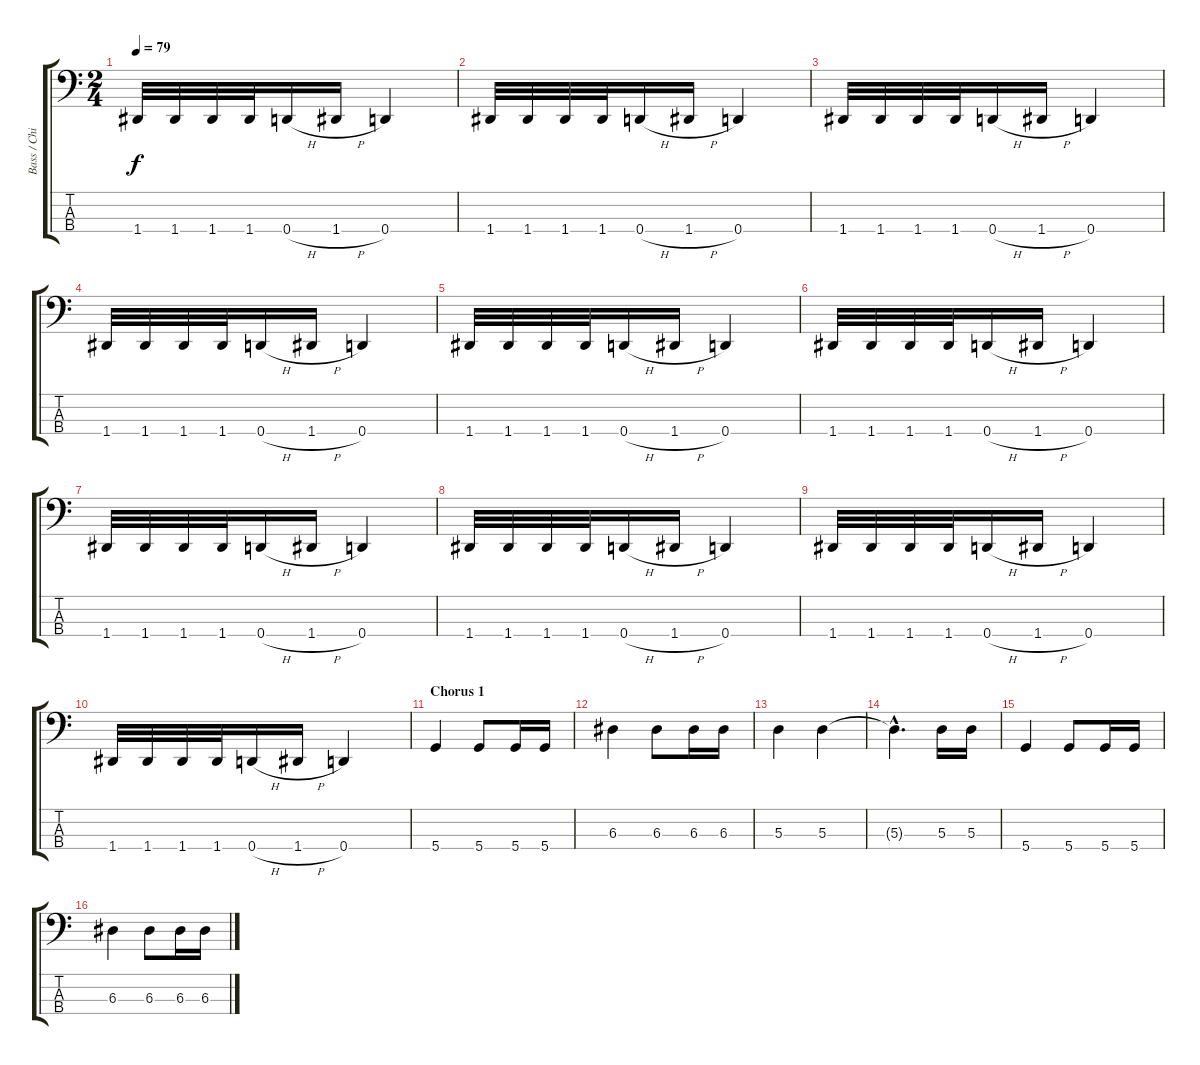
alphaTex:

\track ("Bass / Chi Cheng" "Bass / Chi") {instrument electricbassfinger}
\staff {score tabs}
\tuning (G2 D2 A1 D1) {hide}
\ts (2 4)
\tempo 79
\clef f4
\ks c
1.4.32{dy f} 1.4.32 1.4.32 1.4.32 0.4{h}.16 1.4{h}.16 0.4.4 |
1.4.32 1.4.32 1.4.32 1.4.32 0.4{h}.16 1.4{h}.16 0.4.4 |
1.4.32 1.4.32 1.4.32 1.4.32 0.4{h}.16 1.4{h}.16 0.4.4 |
1.4.32 1.4.32 1.4.32 1.4.32 0.4{h}.16 1.4{h}.16 0.4.4 |
1.4.32 1.4.32 1.4.32 1.4.32 0.4{h}.16 1.4{h}.16 0.4.4 |
1.4.32 1.4.32 1.4.32 1.4.32 0.4{h}.16 1.4{h}.16 0.4.4 |
1.4.32 1.4.32 1.4.32 1.4.32 0.4{h}.16 1.4{h}.16 0.4.4 |
1.4.32 1.4.32 1.4.32 1.4.32 0.4{h}.16 1.4{h}.16 0.4.4 |
1.4.32 1.4.32 1.4.32 1.4.32 0.4{h}.16 1.4{h}.16 0.4.4 |
1.4.32 1.4.32 1.4.32 1.4.32 0.4{h}.16 1.4{h}.16 0.4.4 |
\section ("" "Chorus 1")
5.4.4 5.4.8 5.4.16 5.4.16 |
6.3.4 6.3.8 6.3.16 6.3.16 |
5.3.4 5.3.4 |
5.3{hac t}.4{d} 5.3.16 5.3.16 |
5.4.4 5.4.8 5.4.16 5.4.16 |
6.3.4 6.3.8 6.3.16 6.3.16
